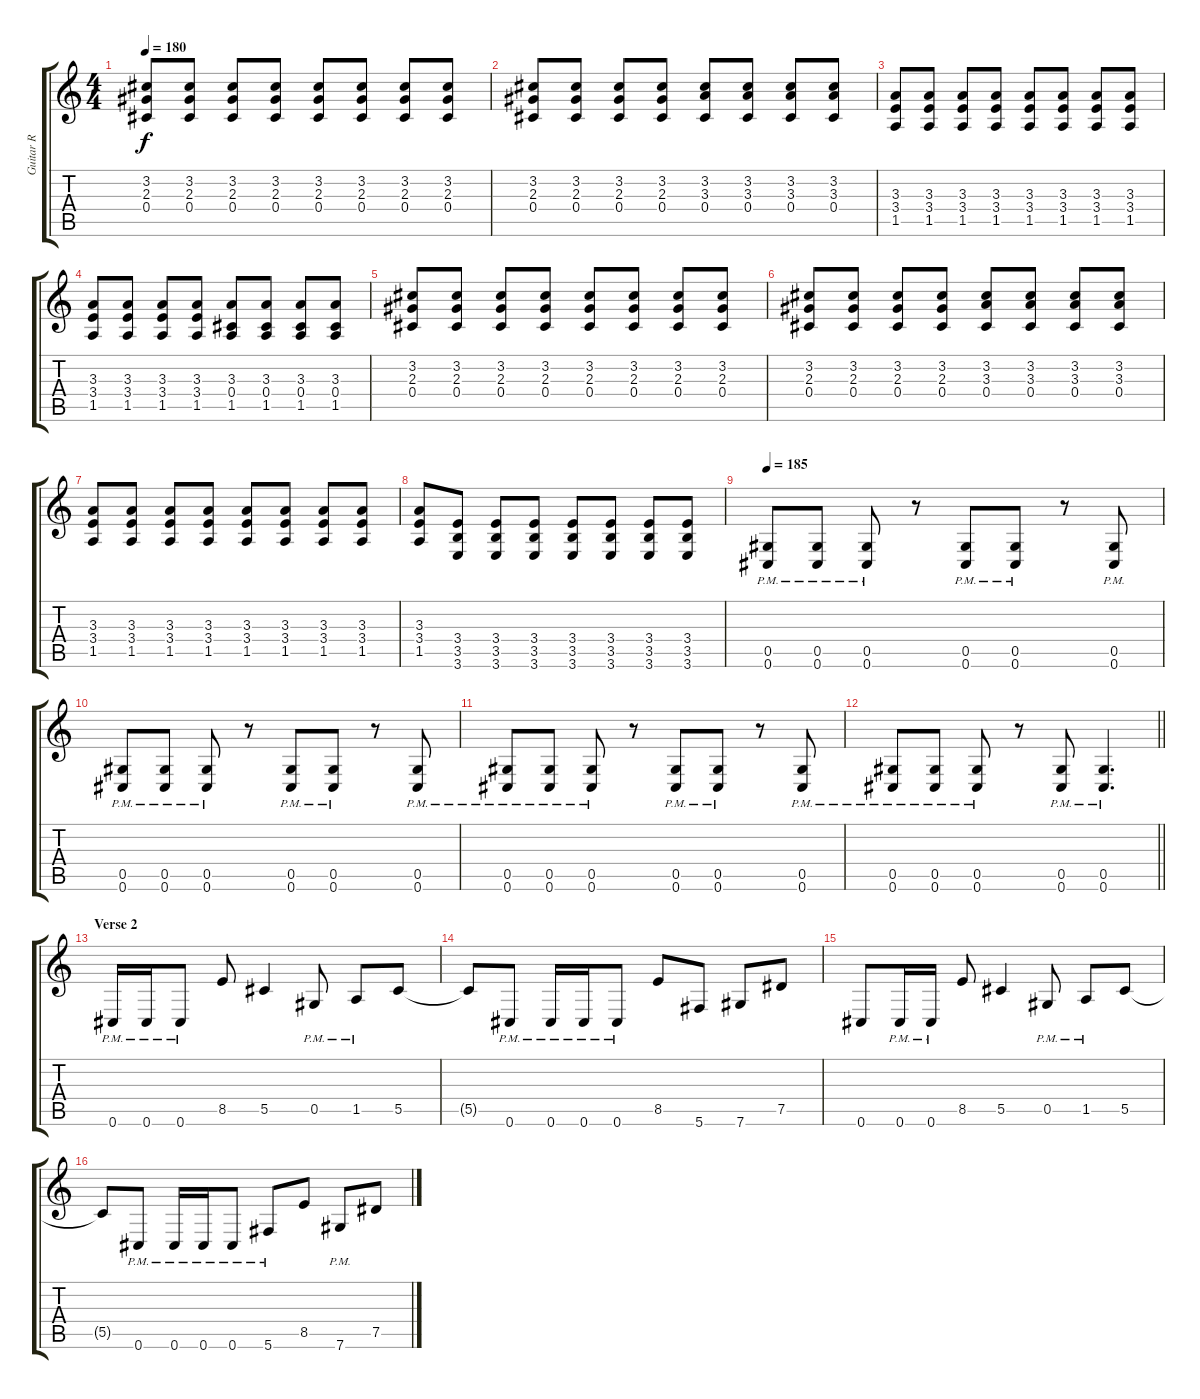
\track ("Guitar R" "Guitar R") {instrument overdrivenguitar}
\staff {score tabs}
\tuning (Eb4 Bb3 Gb3 Db3 Ab2 Db2) {hide}
\ts (4 4)
\tempo 180
\clef g2
\ks c
(3.2 2.3 0.4).8{dy f} (3.2 2.3 0.4).8 (3.2 2.3 0.4).8 (3.2 2.3 0.4).8 (3.2 2.3 0.4).8 (3.2 2.3 0.4).8 (3.2 2.3 0.4).8 (3.2 2.3 0.4).8 |
(3.2 2.3 0.4).8 (3.2 2.3 0.4).8 (3.2 2.3 0.4).8 (3.2 2.3 0.4).8 (3.2 3.3 0.4).8 (3.2 3.3 0.4).8 (3.2 3.3 0.4).8 (3.2 3.3 0.4).8 |
(3.3 3.4 1.5).8 (3.3 3.4 1.5).8 (3.3 3.4 1.5).8 (3.3 3.4 1.5).8 (3.3 3.4 1.5).8 (3.3 3.4 1.5).8 (3.3 3.4 1.5).8 (3.3 3.4 1.5).8 |
(3.3 3.4 1.5).8 (3.3 3.4 1.5).8 (3.3 3.4 1.5).8 (3.3 3.4 1.5).8 (3.3 0.4 1.5).8 (3.3 0.4 1.5).8 (3.3 0.4 1.5).8 (3.3 0.4 1.5).8 |
(3.2 2.3 0.4).8 (3.2 2.3 0.4).8 (3.2 2.3 0.4).8 (3.2 2.3 0.4).8 (3.2 2.3 0.4).8 (3.2 2.3 0.4).8 (3.2 2.3 0.4).8 (3.2 2.3 0.4).8 |
(3.2 2.3 0.4).8 (3.2 2.3 0.4).8 (3.2 2.3 0.4).8 (3.2 2.3 0.4).8 (3.2 3.3 0.4).8 (3.2 3.3 0.4).8 (3.2 3.3 0.4).8 (3.2 3.3 0.4).8 |
(3.3 3.4 1.5).8 (3.3 3.4 1.5).8 (3.3 3.4 1.5).8 (3.3 3.4 1.5).8 (3.3 3.4 1.5).8 (3.3 3.4 1.5).8 (3.3 3.4 1.5).8 (3.3 3.4 1.5).8 |
(3.3 3.4 1.5).8 (3.4 3.5 3.6).8 (3.4 3.5 3.6).8 (3.4 3.5 3.6).8 (3.4 3.5 3.6).8 (3.4 3.5 3.6).8 (3.4 3.5 3.6).8 (3.4 3.5 3.6).8 |
\tempo 185
(0.5{pm} 0.6{pm}).8 (0.5{pm} 0.6{pm}).8 (0.5{pm} 0.6{pm}).8 r.8 (0.5{pm} 0.6{pm}).8 (0.5{pm} 0.6{pm}).8 r.8 (0.5{pm} 0.6{pm}).8 |
(0.5{pm} 0.6{pm}).8 (0.5{pm} 0.6{pm}).8 (0.5{pm} 0.6{pm}).8 r.8 (0.5{pm} 0.6{pm}).8 (0.5{pm} 0.6{pm}).8 r.8 (0.5{pm} 0.6{pm}).8 |
(0.5{pm} 0.6{pm}).8 (0.5{pm} 0.6{pm}).8 (0.5{pm} 0.6{pm}).8 r.8 (0.5{pm} 0.6{pm}).8 (0.5{pm} 0.6{pm}).8 r.8 (0.5{pm} 0.6{pm}).8 |
\barLineRight lightlight
(0.5{pm} 0.6{pm}).8 (0.5{pm} 0.6{pm}).8 (0.5{pm} 0.6{pm}).8 r.8 (0.5{pm} 0.6{pm}).8 (0.5{pm} 0.6{pm}).4{d} |
\section ("" "Verse 2")
0.6{pm}.16 0.6{pm}.16 0.6{pm}.8 8.5.8 5.5.4 0.5{pm}.8 1.5{pm}.8 5.5.8 |
5.5{t}.8 0.6{pm}.8 0.6{pm}.16 0.6{pm}.16 0.6{pm}.8 8.5.8 5.6.8 7.6.8 7.5.8 |
0.6.8 0.6{pm}.16 0.6{pm}.16 8.5.8 5.5.4 0.5{pm}.8 1.5{pm}.8 5.5.8 |
5.5{t}.8 0.6{pm}.8 0.6{pm}.16 0.6{pm}.16 0.6{pm}.8 5.6{pm}.8 8.5.8 7.6{pm}.8 7.5.8
